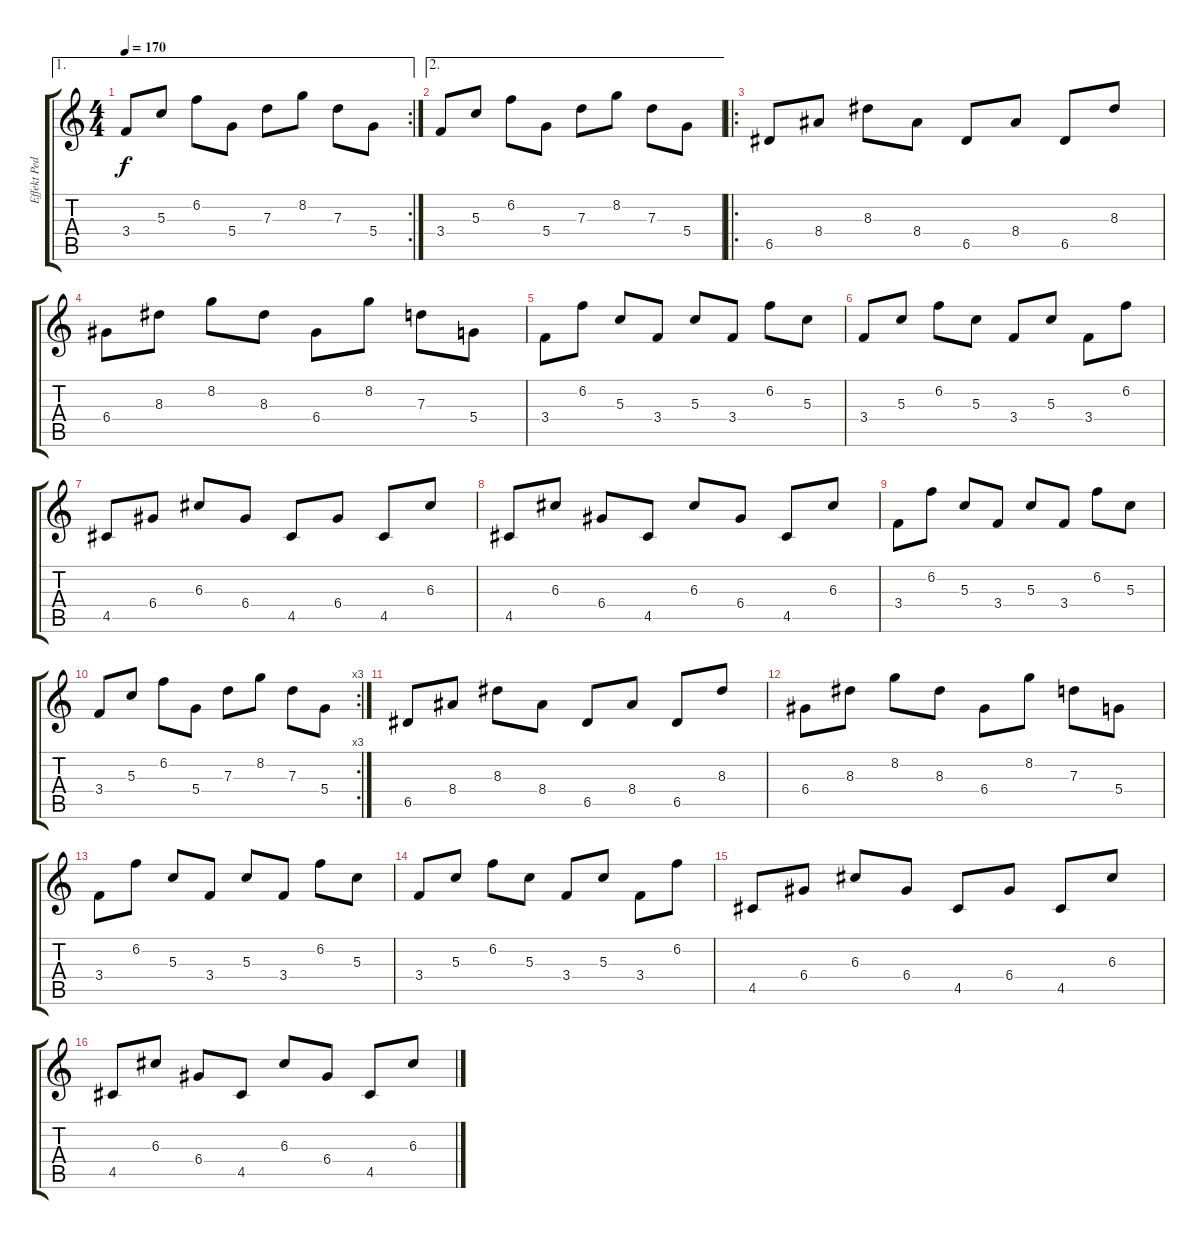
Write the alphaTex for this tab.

\track ("Effekt Pedal Gitarr 2" "Effekt Ped") {instrument fretlessbass}
\staff {score tabs}
\tuning (E4 B3 G3 D3 A2 E2) {hide}
\ae 1
\rc 2
\ts (4 4)
\tempo 170
\clef g2
\ks c
3.4.8{dy f} 5.3.8 6.2.8 5.4.8 7.3.8 8.2.8 7.3.8 5.4.8 |
\ae 2
3.4.8 5.3.8 6.2.8 5.4.8 7.3.8 8.2.8 7.3.8 5.4.8 |
\ro
6.5.8 8.4.8 8.3.8 8.4.8 6.5.8 8.4.8 6.5.8 8.3.8 |
6.4.8 8.3.8 8.2.8 8.3.8 6.4.8 8.2.8 7.3.8 5.4.8 |
3.4.8 6.2.8 5.3.8 3.4.8 5.3.8 3.4.8 6.2.8 5.3.8 |
3.4.8 5.3.8 6.2.8 5.3.8 3.4.8 5.3.8 3.4.8 6.2.8 |
4.5.8 6.4.8 6.3.8 6.4.8 4.5.8 6.4.8 4.5.8 6.3.8 |
4.5.8 6.3.8 6.4.8 4.5.8 6.3.8 6.4.8 4.5.8 6.3.8 |
3.4.8 6.2.8 5.3.8 3.4.8 5.3.8 3.4.8 6.2.8 5.3.8 |
\rc 3
3.4.8 5.3.8 6.2.8 5.4.8 7.3.8 8.2.8 7.3.8 5.4.8 |
6.5.8 8.4.8 8.3.8 8.4.8 6.5.8 8.4.8 6.5.8 8.3.8 |
6.4.8 8.3.8 8.2.8 8.3.8 6.4.8 8.2.8 7.3.8 5.4.8 |
3.4.8 6.2.8 5.3.8 3.4.8 5.3.8 3.4.8 6.2.8 5.3.8 |
3.4.8 5.3.8 6.2.8 5.3.8 3.4.8 5.3.8 3.4.8 6.2.8 |
4.5.8 6.4.8 6.3.8 6.4.8 4.5.8 6.4.8 4.5.8 6.3.8 |
4.5.8 6.3.8 6.4.8 4.5.8 6.3.8 6.4.8 4.5.8 6.3.8
